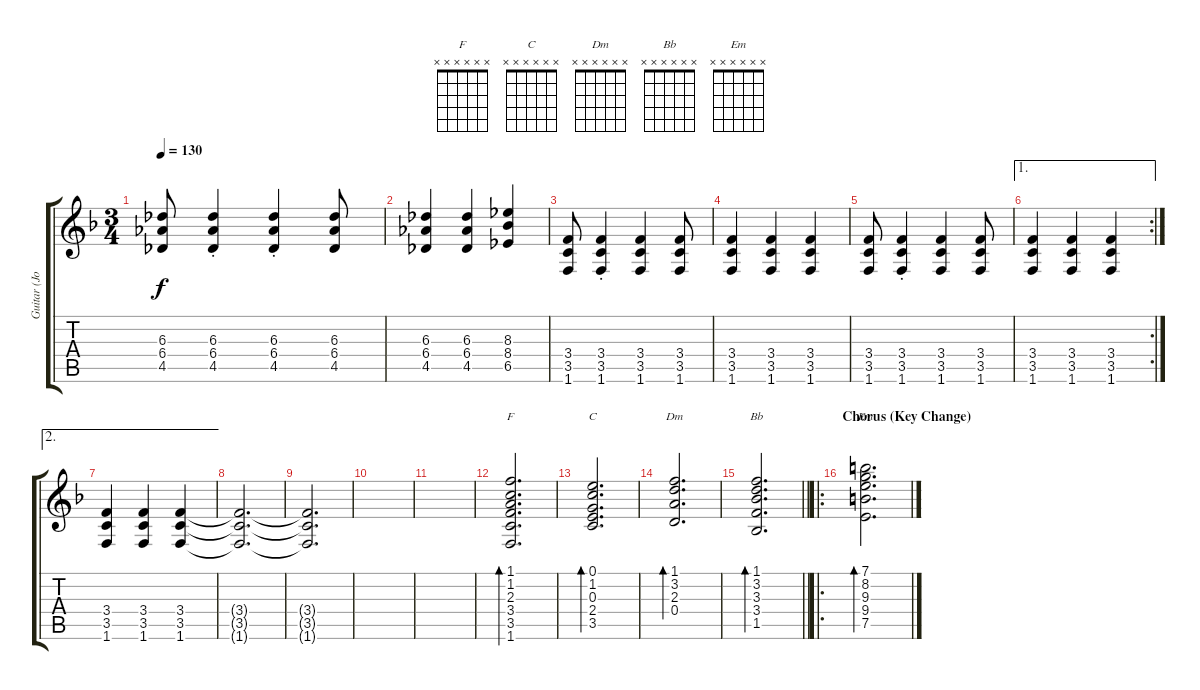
\track ("Guitar (Jonsu)" "Guitar (Jo") {instrument overdrivenguitar}
\staff {score tabs}
\tuning (E4 B3 G3 D3 A2 E2) {hide}
\chord ("F" x x x x x x)
\chord ("C" x x x x x x)
\chord ("Dm" x x x x x x)
\chord ("Bb" x x x x x x)
\chord ("Em" x x x x x x)
\ts (3 4)
\tempo 130
\clef g2
\ks dminor
(6.3 6.4 4.5).8{dy f} (6.3{st} 6.4{st} 4.5{st}).4 (6.3{st} 6.4{st} 4.5{st}).4 (6.3 6.4 4.5).8 |
(6.3 6.4 4.5).4 (6.3 6.4 4.5).4 (8.3 8.4 6.5).4 |
(3.4 3.5 1.6).8 (3.4{st} 3.5{st} 1.6{st}).4 (3.4 3.5 1.6).4 (3.4 3.5 1.6).8 |
(3.4 3.5 1.6).4 (3.4 3.5 1.6).4 (3.4 3.5 1.6).4 |
(3.4 3.5 1.6).8 (3.4{st} 3.5{st} 1.6{st}).4 (3.4 3.5 1.6).4 (3.4 3.5 1.6).8 |
\ae 1
\rc 2
(3.4 3.5 1.6).4 (3.4 3.5 1.6).4 (3.4 3.5 1.6).4 |
\ae 2
(3.4 3.5 1.6).4 (3.4 3.5 1.6).4 (3.4 3.5 1.6).4 |
(3.4{t} 3.5{t} 1.6{t}).2{d volume 0} |
(3.4{t} 3.5{t} 1.6{t}).2{d} |
|
|
(1.1 1.2 2.3 3.4 3.5 1.6).2{d bd 120 ch "F"} |
(0.1 1.2 0.3 2.4 3.5).2{d bd 120 ch "C"} |
(1.1 3.2 2.3 0.4).2{d bd 120 ch "Dm"} |
\barLineRight lightlight
(1.1 3.2 3.3 3.4 1.5).2{d bd 120 ch "Bb"} |
\ro
\section ("" "Chorus (Key Change)")
(7.1 8.2 9.3 9.4 7.5).2{d bd 120 ch "Em"}
